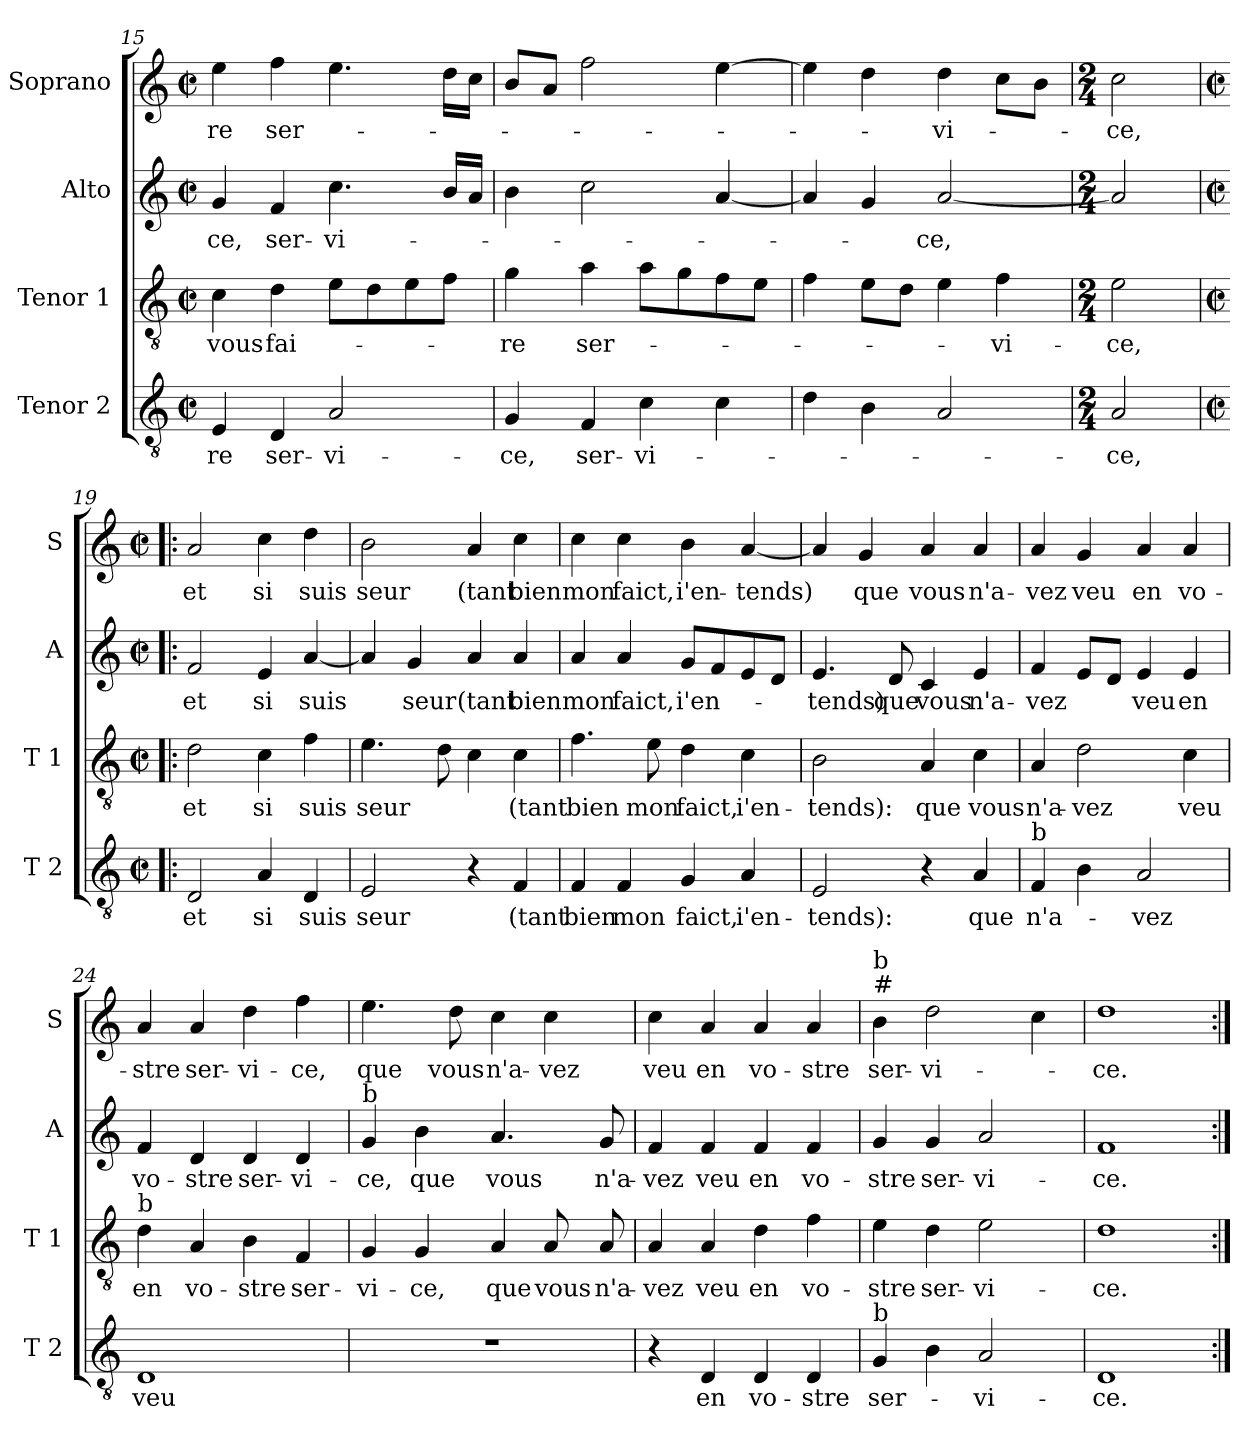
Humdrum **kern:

**kern	**text	**kern	**text	**kern	**text	**kern	**text
*part4	*part4	*part3	*part3	*part2	*part2	*part1	*part1
*staff4	*staff4	*staff3	*staff3	*staff2	*staff2	*staff1	*staff1
*I"Tenor 2	*	*I"Tenor 1	*	*I"Alto	*	*I"Soprano	*
*I'T 2	*	*I'T 1	*	*I'A	*	*I'S	*
*clefGv2	*	*clefGv2	*	*clefG2	*	*clefG2	*
*k[]	*	*k[]	*	*k[]	*	*k[]	*
*C:	*	*C:	*	*C:	*	*C:	*
*M2/2	*	*M2/2	*	*M2/2	*	*M2/2	*
*met(c|)	*	*met(c|)	*	*met(c|)	*	*met(c|)	*
=15	=15	=15	=15	=15	=15	=15	=15
!	!LO:LY:b	!	!LO:LY:b	!	!LO:LY:b	!	!LO:LY:b
4E/	-re	4c\	vous	4g/	-ce,	4ee\	-re
!	!LO:LY:b	!	!LO:LY:b	!	!LO:LY:b	!	!LO:LY:b
4D/	ser-	4d\	fai-	4f/	ser-	4ff\	ser-
!	!LO:LY:b	!	!	!	!LO:LY:b	!	!
2A/	-vi-	8e\L	.	4.cc\	-vi-	4.ee\	.
.	.	8d\	.	.	.	.	.
.	.	8e\	.	.	.	.	.
.	.	8f\J	.	16b/LL	.	16dd\LL	.
.	.	.	.	16a/JJ	.	16cc\JJ	.
=16	=16	=16	=16	=16	=16	=16	=16
!	!LO:LY:b	!	!LO:LY:b	!	!	!	!
4G/	-ce,	4g\	-re	4b\	.	8b/L	.
.	.	.	.	.	.	8a/J	.
!	!LO:LY:b	!	!LO:LY:b	!	!	!	!
4F/	ser-	4a\	ser-	2cc\	.	2ff\	.
!	!LO:LY:b	!	!	!	!	!	!
4c\	-vi-	8a\L	.	.	.	.	.
.	.	8g\	.	.	.	.	.
4c\	.	8f\	.	[4a/	.	[4ee\	.
.	.	8e\J	.	.	.	.	.
!!LO:LB:g=z
=17	=17	=17	=17	=17	=17	=17	=17
4d\	.	4f\	.	4a/]	.	4ee\]	.
4B\	.	8e\L	.	4g/	.	4dd\	.
.	.	8d\J	.	.	.	.	.
!	!	!	!	!	!LO:LY:b	!	!LO:LY:b
2A/	.	4e\	.	[2a/	-ce,	4dd\	-vi-
!	!	!	!LO:LY:b	!	!	!	!
.	.	4f\	-vi-	.	.	8cc\L	.
.	.	.	.	.	.	8b\J	.
=18	=18	=18	=18	=18	=18	=18	=18
*M2/4	*	*M2/4	*	*M2/4	*	*M2/4	*
!	!LO:LY:b	!	!LO:LY:b	!	!	!	!LO:LY:b
2A/	-ce,	2e\	-ce,	2a/]	.	2cc\	-ce,
=19!|:	=19!|:	=19!|:	=19!|:	=19!|:	=19!|:	=19!|:	=19!|:
*M2/2	*	*M2/2	*	*M2/2	*	*M2/2	*
*met(c|)	*	*met(c|)	*	*met(c|)	*	*met(c|)	*
!	!LO:LY:b	!	!LO:LY:b	!	!LO:LY:b	!	!LO:LY:b
2D/	et	2d\	et	2f/	et	2a/	et
!	!LO:LY:b	!	!LO:LY:b	!	!LO:LY:b	!	!LO:LY:b
4A/	si	4c\	si	4e/	si	4cc\	si
!	!LO:LY:b	!	!LO:LY:b	!	!LO:LY:b	!	!LO:LY:b
4D/	suis	4f\	suis	[4a/	suis	4dd\	suis
=20	=20	=20	=20	=20	=20	=20	=20
!	!LO:LY:b	!	!LO:LY:b	!	!	!	!LO:LY:b
2E/	seur	4.e\	seur	4a/]	.	2b\	seur
!	!	!	!	!	!LO:LY:b	!	!
.	.	.	.	4g/	seur	.	.
.	.	8d\	.	.	.	.	.
!	!	!	!	!	!LO:LY:b	!	!LO:LY:b
4r	.	4c\	.	4a/	(tant	4a/	(tant
!	!LO:LY:b	!	!LO:LY:b	!	!LO:LY:b	!	!LO:LY:b
4F/	(tant	4c\	(tant	4a/	bien	4cc\	bien
=21	=21	=21	=21	=21	=21	=21	=21
!	!LO:LY:b	!	!LO:LY:b	!	!LO:LY:b	!	!LO:LY:b
4F/	bien	4.f\	bien	4a/	mon	4cc\	mon
!	!LO:LY:b	!	!	!	!LO:LY:b	!	!LO:LY:b
4F/	mon	.	.	4a/	faict,	4cc\	faict,
!	!	!	!LO:LY:b	!	!	!	!
.	.	8e\	mon	.	.	.	.
!	!LO:LY:b	!	!LO:LY:b	!	!LO:LY:b	!	!LO:LY:b
4G/	faict,	4d\	faict,	8g/L	i'en-	4b\	i'en-
.	.	.	.	8f/	.	.	.
!	!LO:LY:b	!	!LO:LY:b	!	!	!	!LO:LY:b
4A/	i'en-	4c\	i'en-	8e/	.	[4a/	-tends)
.	.	.	.	8d/J	.	.	.
=22	=22	=22	=22	=22	=22	=22	=22
!	!LO:LY:b	!	!LO:LY:b	!	!LO:LY:b	!	!
2E/	-tends):	2B\	-tends):	4.e/	-tends)	4a/]	.
!	!	!	!	!	!	!	!LO:LY:b
.	.	.	.	.	.	4g/	que
!	!	!	!	!	!LO:LY:b	!	!
.	.	.	.	8d/	que	.	.
!	!	!	!LO:LY:b	!	!LO:LY:b	!	!LO:LY:b
4r	.	4A/	que	4c/	vous	4a/	vous
!	!LO:LY:b	!	!LO:LY:b	!	!LO:LY:b	!	!LO:LY:b
4A/	que	4c\	vous	4e/	n'a-	4a/	n'a-
!!LO:LB:g=z
=23	=23	=23	=23	=23	=23	=23	=23
!LO:TX:a:t=b	!	!	!	!	!	!	!
!	!LO:LY:b	!	!LO:LY:b	!	!LO:LY:b	!	!LO:LY:b
4F/	n'a-	4A/	n'a-	4f/	-vez	4a/	-vez
!	!	!	!LO:LY:b	!	!	!	!LO:LY:b
4B\	.	2d\	-vez	8e/L	.	4g/	veu
.	.	.	.	8d/J	.	.	.
!	!LO:LY:b	!	!	!	!LO:LY:b	!	!LO:LY:b
2A/	-vez	.	.	4e/	veu	4a/	en
!	!	!	!LO:LY:b	!	!LO:LY:b	!	!LO:LY:b
.	.	4c\	veu	4e/	en	4a/	vo-
=24	=24	=24	=24	=24	=24	=24	=24
!	!	!LO:TX:a:t=b	!	!	!	!	!
!	!LO:LY:b	!	!LO:LY:b	!	!LO:LY:b	!	!LO:LY:b
1D	veu	4d\	en	4f/	vo-	4a/	-stre
!	!	!	!LO:LY:b	!	!LO:LY:b	!	!LO:LY:b
.	.	4A/	vo-	4d/	-stre	4a/	ser-
!	!	!	!LO:LY:b	!	!LO:LY:b	!	!LO:LY:b
.	.	4B\	-stre	4d/	ser-	4dd\	-vi-
!	!	!	!LO:LY:b	!	!LO:LY:b	!	!LO:LY:b
.	.	4F/	ser-	4d/	-vi-	4ff\	-ce,
=25	=25	=25	=25	=25	=25	=25	=25
!	!	!	!	!LO:TX:a:t=b	!	!	!
!	!	!	!LO:LY:b	!	!LO:LY:b	!	!LO:LY:b
1r	.	4G/	-vi-	4g/	-ce,	4.ee\	que
!	!	!	!LO:LY:b	!	!LO:LY:b	!	!
.	.	4G/	-ce,	4b\	que	.	.
!	!	!	!	!	!	!	!LO:LY:b
.	.	.	.	.	.	8dd\	vous
!	!	!	!LO:LY:b	!	!LO:LY:b	!	!LO:LY:b
.	.	4A/	que	4.a/	vous	4cc\	n'a-
!	!	!	!LO:LY:b	!	!	!	!LO:LY:b
.	.	8A/	vous	.	.	4cc\	-vez
!	!	!	!LO:LY:b	!	!LO:LY:b	!	!
.	.	8A/	n'a-	8g/	n'a-	.	.
=26	=26	=26	=26	=26	=26	=26	=26
!	!	!	!LO:LY:b	!	!LO:LY:b	!	!LO:LY:b
4r	.	4A/	-vez	4f/	-vez	4cc\	veu
!	!LO:LY:b	!	!LO:LY:b	!	!LO:LY:b	!	!LO:LY:b
4D/	en	4A/	veu	4f/	veu	4a/	en
!	!LO:LY:b	!	!LO:LY:b	!	!LO:LY:b	!	!LO:LY:b
4D/	vo-	4d\	en	4f/	en	4a/	vo-
!	!LO:LY:b	!	!LO:LY:b	!	!LO:LY:b	!	!LO:LY:b
4D/	-stre	4f\	vo-	4f/	vo-	4a/	-stre
=27	=27	=27	=27	=27	=27	=27	=27
!	!	!	!	!	!	!LO:TX:a:t=#	!
!	!	!	!	!	!	!LO:TX:a:t=b	!
!LO:TX:a:t=b	!	!	!	!	!	!	!
!	!LO:LY:b	!	!LO:LY:b	!	!LO:LY:b	!	!LO:LY:b
4G/	ser-	4e\	-stre	4g/	-stre	4b\	ser-
!	!	!	!LO:LY:b	!	!LO:LY:b	!	!LO:LY:b
4B\	.	4d\	ser-	4g/	ser-	2dd\	-vi-
!	!LO:LY:b	!	!LO:LY:b	!	!LO:LY:b	!	!
2A/	-vi-	2e\	-vi-	2a/	-vi-	.	.
.	.	.	.	.	.	4cc\	.
=28	=28	=28	=28	=28	=28	=28	=28
!	!LO:LY:b	!	!LO:LY:b	!	!LO:LY:b	!	!LO:LY:b
1D	-ce.	1d	-ce.	1f	-ce.	1dd	-ce.
=:|!	=:|!	=:|!	=:|!	=:|!	=:|!	=:|!	=:|!
*-	*-	*-	*-	*-	*-	*-	*-
